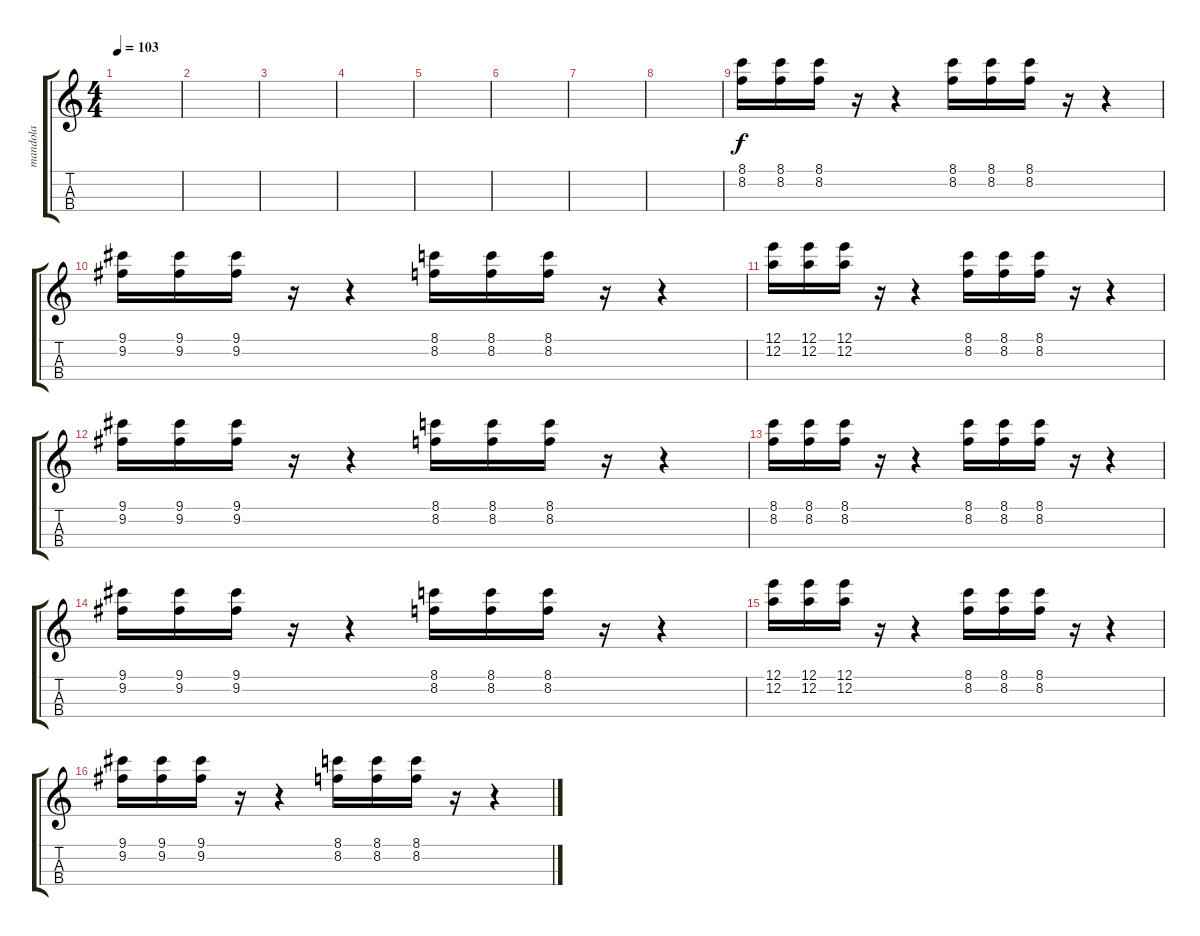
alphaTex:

\track ("mandola" "mandola") {instrument acousticguitarnylon}
\staff {score tabs}
\tuning (E4 A3 D3 G2) {hide}
\ts (4 4)
\tempo 103
\clef g2
\ks c
|
|
|
|
|
|
|
|
(8.1 8.2).16 (8.1 8.2).16 (8.1 8.2).16 r.16 r.4 (8.1 8.2).16 (8.1 8.2).16 (8.1 8.2).16 r.16 r.4 |
(9.1 9.2).16 (9.1 9.2).16 (9.1 9.2).16 r.16 r.4 (8.1 8.2).16 (8.1 8.2).16 (8.1 8.2).16 r.16 r.4 |
(12.1 12.2).16 (12.1 12.2).16 (12.1 12.2).16 r.16 r.4 (8.1 8.2).16 (8.1 8.2).16 (8.1 8.2).16 r.16 r.4 |
(9.1 9.2).16 (9.1 9.2).16 (9.1 9.2).16 r.16 r.4 (8.1 8.2).16 (8.1 8.2).16 (8.1 8.2).16 r.16 r.4 |
(8.1 8.2).16 (8.1 8.2).16 (8.1 8.2).16 r.16 r.4 (8.1 8.2).16 (8.1 8.2).16 (8.1 8.2).16 r.16 r.4 |
(9.1 9.2).16 (9.1 9.2).16 (9.1 9.2).16 r.16 r.4 (8.1 8.2).16 (8.1 8.2).16 (8.1 8.2).16 r.16 r.4 |
(12.1 12.2).16 (12.1 12.2).16 (12.1 12.2).16 r.16 r.4 (8.1 8.2).16 (8.1 8.2).16 (8.1 8.2).16 r.16 r.4 |
(9.1 9.2).16 (9.1 9.2).16 (9.1 9.2).16 r.16 r.4 (8.1 8.2).16 (8.1 8.2).16 (8.1 8.2).16 r.16 r.4
